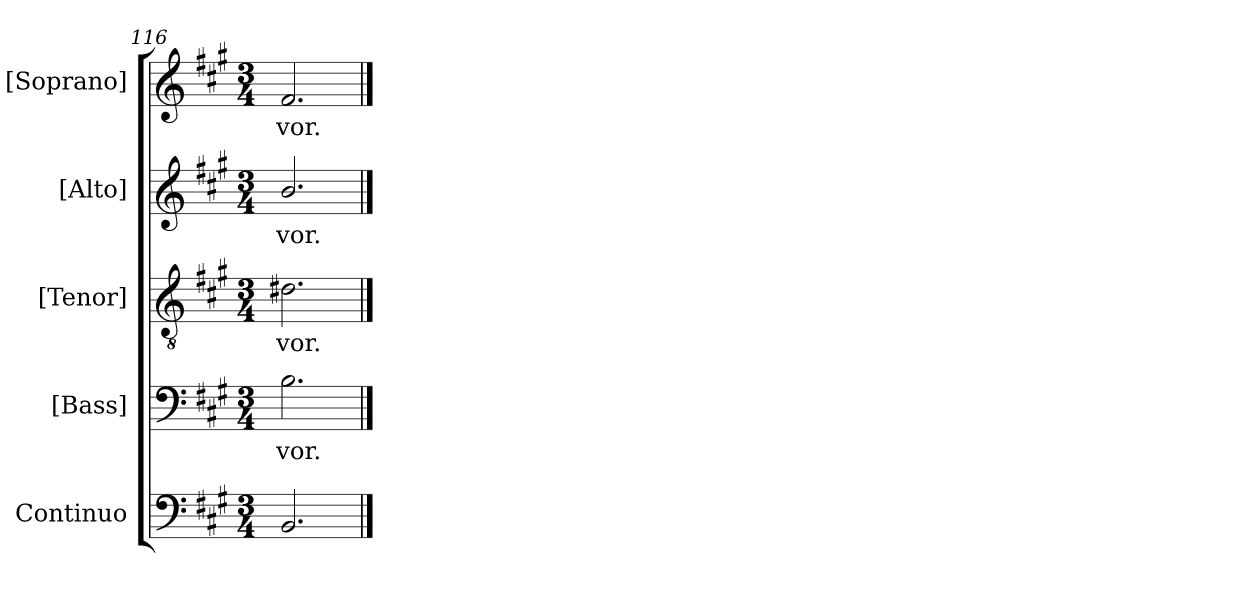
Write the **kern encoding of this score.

**kern	**kern	**text	**kern	**text	**kern	**text	**kern	**text
*part5	*part4	*part4	*part3	*part3	*part2	*part2	*part1	*part1
*staff5	*staff4	*staff4	*staff3	*staff3	*staff2	*staff2	*staff1	*staff1
*I"Continuo	*I"[Bass]	*	*I"[Tenor]	*	*I"[Alto]	*	*I"[Soprano]	*
*I'Cont.	*I'B.	*	*I'T.	*	*I'A.	*	*I'S.	*
*clefF4	*clefF4	*	*clefGv2	*	*clefG2	*	*clefG2	*
*	*	*	*ITrd7c12	*	*	*	*	*
*k[f#c#g#]	*k[f#c#g#]	*	*k[f#c#g#]	*	*k[f#c#g#]	*	*k[f#c#g#]	*
*A:	*A:	*	*A:	*	*A:	*	*A:	*
*M3/4	*M3/4	*	*M3/4	*	*M3/4	*	*M3/4	*
=116	=116	=116	=116	=116	=116	=116	=116	=116
!	!	!LO:LY:b:color=#000000	!	!	!	!	!	!
!	!	!	!	!LO:LY:b:color=#000000	!	!	!	!
!	!	!	!	!	!	!LO:LY:b:color=#000000	!	!
!	!	!	!	!	!	!	!	!LO:LY:b:color=#000000
2.BBi/	2.Bi\	-vor.	2.D#Xi\	-vor.	2.bi/	-vor.	2.f#i/	vor.
==	==	==	==	==	==	==	==	==
*-	*-	*-	*-	*-	*-	*-	*-	*-
